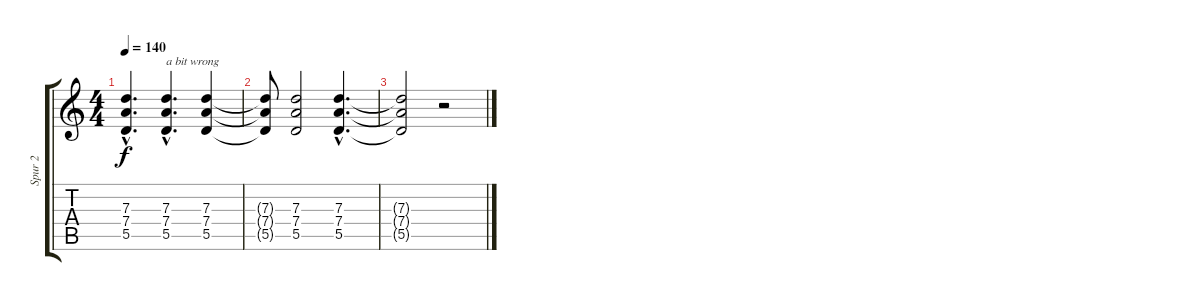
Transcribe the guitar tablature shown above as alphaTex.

\track ("Spur 2" "Spur 2") {instrument overdrivenguitar}
\staff {score tabs}
\tuning (E4 B3 G3 D3 A2 E2) {hide}
\ts (4 4)
\tempo 140
\clef g2
\ks c
(7.3{hac} 7.4{hac} 5.5).4{d dy f} (7.3{hac} 7.4{hac} 5.5).4{d txt "a bit wrong"} (7.3 7.4 5.5).4 |
(7.3{t} 7.4{t} 5.5{t}).8 (7.3 7.4 5.5).2 (7.3{hac} 7.4{hac} 5.5{hac}).4{d} |
(7.3{t} 7.4{t} 5.5{t}).2 r.2
